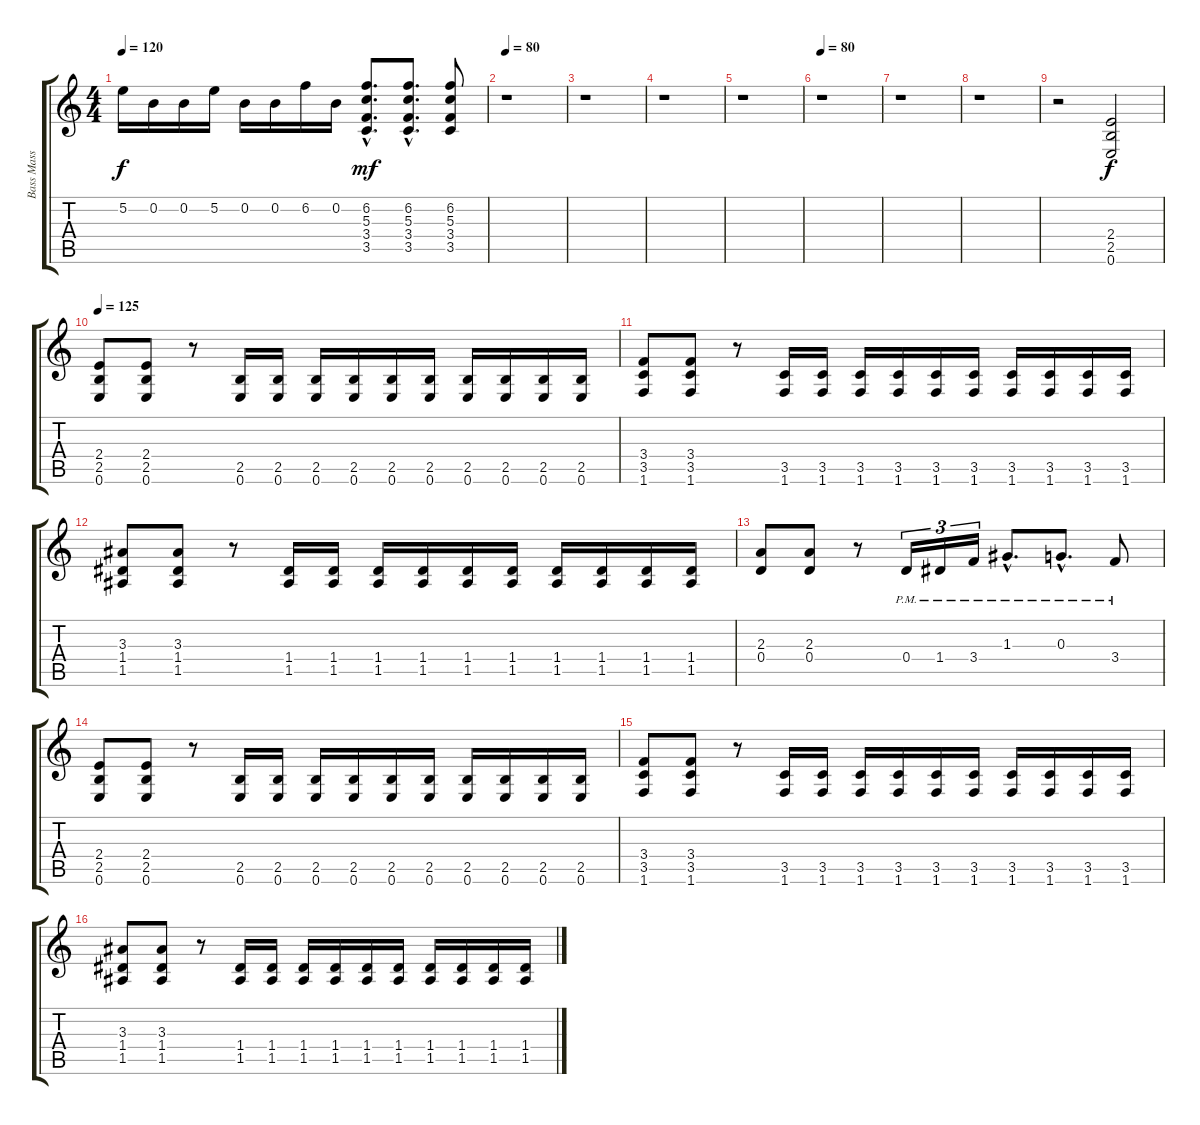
\track ("Bass Mass" "Bass Mass") {instrument overdrivenguitar}
\staff {score tabs}
\tuning (E4 B3 G3 D3 A2 E2) {hide}
\ts (4 4)
\tempo 120
\clef g2
\ks c
5.2.16{dy f} 0.2.16 0.2.16 5.2.16 0.2.16 0.2.16 6.2.16 0.2.16 (6.2{hac} 5.3{hac} 3.4{hac} 3.5{hac}).8{d dy mf} (6.2{hac} 5.3{hac} 3.4{hac} 3.5{hac}).8{d} (6.2 5.3 3.4 3.5).8 |
\tempo 80
r.1 |
r.1 |
r.1 |
r.1 |
\tempo 80
r.1 |
r.1 |
r.1 |
r.2{volume 0} (2.4 2.5 0.6).2{dy f volume 13} |
\tempo 125
(2.4 2.5 0.6).8 (2.4 2.5 0.6).8 r.8 (2.5 0.6).16 (2.5 0.6).16 (2.5 0.6).16 (2.5 0.6).16 (2.5 0.6).16 (2.5 0.6).16 (2.5 0.6).16 (2.5 0.6).16 (2.5 0.6).16 (2.5 0.6).16 |
(3.4 3.5 1.6).8 (3.4 3.5 1.6).8 r.8 (3.5 1.6).16 (3.5 1.6).16 (3.5 1.6).16 (3.5 1.6).16 (3.5 1.6).16 (3.5 1.6).16 (3.5 1.6).16 (3.5 1.6).16 (3.5 1.6).16 (3.5 1.6).16 |
(3.3 1.4 1.5).8 (3.3 1.4 1.5).8 r.8 (1.4 1.5).16 (1.4 1.5).16 (1.4 1.5).16 (1.4 1.5).16 (1.4 1.5).16 (1.4 1.5).16 (1.4 1.5).16 (1.4 1.5).16 (1.4 1.5).16 (1.4 1.5).16 |
(2.3 0.4).8 (2.3 0.4).8 r.8 0.4{pm}.16{tu (3 2)} 1.4{pm}.16{tu (3 2)} 3.4{pm}.16{tu (3 2)} 1.3{hac pm}.8{d} 0.3{hac pm}.8{d} 3.4{pm}.8 |
(2.4 2.5 0.6).8 (2.4 2.5 0.6).8 r.8 (2.5 0.6).16 (2.5 0.6).16 (2.5 0.6).16 (2.5 0.6).16 (2.5 0.6).16 (2.5 0.6).16 (2.5 0.6).16 (2.5 0.6).16 (2.5 0.6).16 (2.5 0.6).16 |
(3.4 3.5 1.6).8 (3.4 3.5 1.6).8 r.8 (3.5 1.6).16 (3.5 1.6).16 (3.5 1.6).16 (3.5 1.6).16 (3.5 1.6).16 (3.5 1.6).16 (3.5 1.6).16 (3.5 1.6).16 (3.5 1.6).16 (3.5 1.6).16 |
(3.3 1.4 1.5).8 (3.3 1.4 1.5).8 r.8 (1.4 1.5).16 (1.4 1.5).16 (1.4 1.5).16 (1.4 1.5).16 (1.4 1.5).16 (1.4 1.5).16 (1.4 1.5).16 (1.4 1.5).16 (1.4 1.5).16 (1.4 1.5).16
